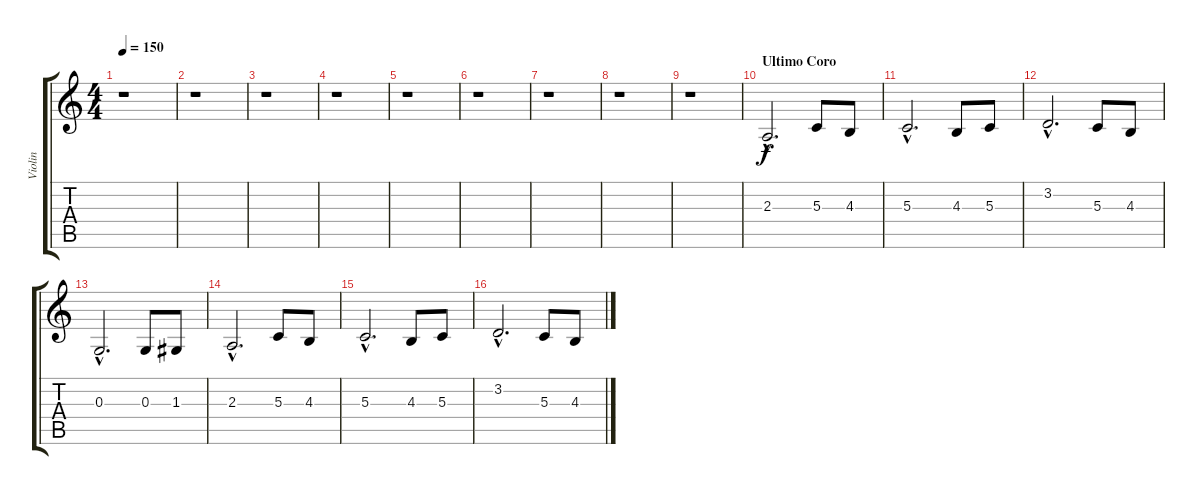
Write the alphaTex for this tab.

\track ("Violin" "Violin") {instrument violin}
\staff {score tabs}
\tuning (E4 B3 G3 D3 A2 E2) {hide}
\ts (4 4)
\tempo 150
\clef g2
\ks c
r.1{dy f} |
r.1 |
r.1 |
r.1 |
r.1 |
r.1 |
r.1 |
r.1 |
r.1 |
\section ("" "Ultimo Coro")
2.3{hac}.2{d} 5.3.8 4.3.8 |
5.3{hac}.2{d} 4.3.8 5.3.8 |
3.2{hac}.2{d} 5.3.8 4.3.8 |
0.3{hac}.2{d} 0.3.8 1.3.8 |
2.3{hac}.2{d} 5.3.8 4.3.8 |
5.3{hac}.2{d} 4.3.8 5.3.8 |
3.2{hac}.2{d} 5.3.8 4.3.8
